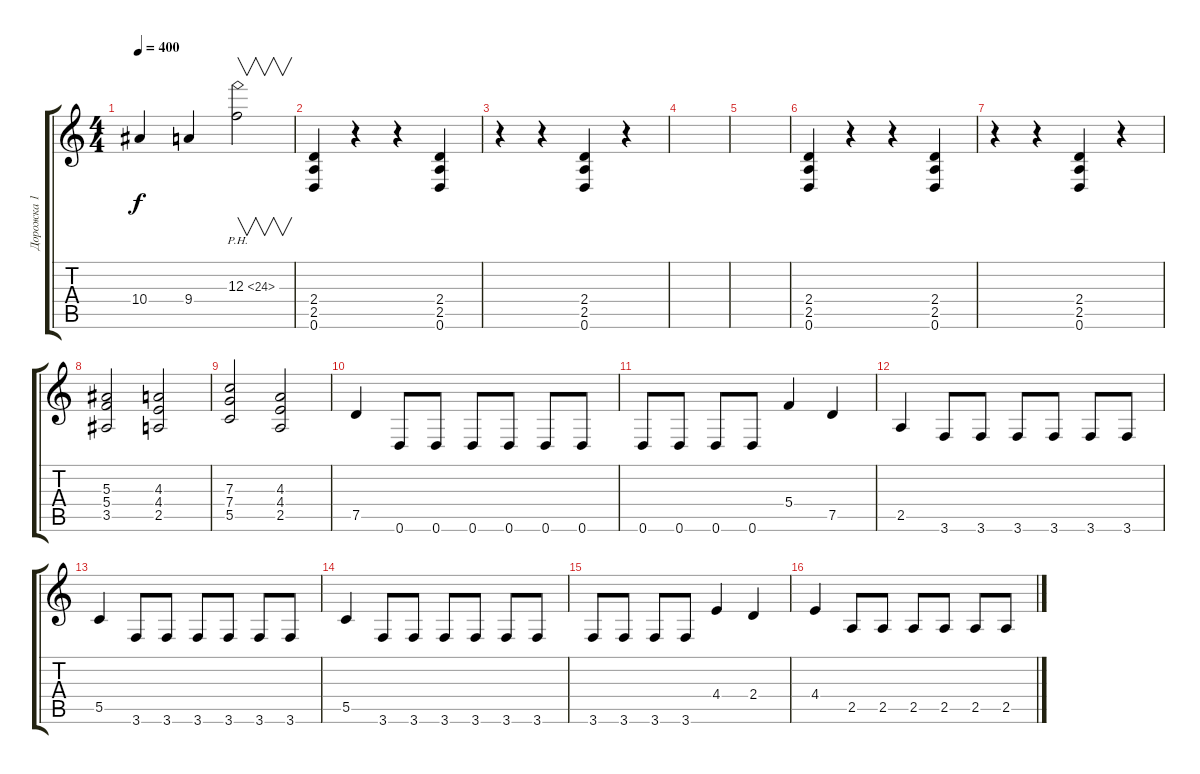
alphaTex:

\track ("Дорожка 1" "Дорожка 1") {instrument overdrivenguitar}
\staff {score tabs}
\tuning (D4 A3 F3 C3 G2 D2) {hide}
\ts (4 4)
\tempo 400
\clef g2
\ks c
10.4.4{dy f} 9.4.4 12.3{ph 12}.2{v} |
(2.4 2.5 0.6).4 r.4 r.4 (2.4 2.5 0.6).4 |
r.4 r.4 (2.4 2.5 0.6).4 r.4 |
|
|
(2.4 2.5 0.6).4 r.4 r.4 (2.4 2.5 0.6).4 |
r.4 r.4 (2.4 2.5 0.6).4 r.4 |
(5.3 5.4 3.5).2 (4.3 4.4 2.5).2 |
(7.3 7.4 5.5).2 (4.3 4.4 2.5).2 |
7.5.4 0.6.8 0.6.8 0.6.8 0.6.8 0.6.8 0.6.8 |
0.6.8 0.6.8 0.6.8 0.6.8 5.4.4 7.5.4 |
2.5.4 3.6.8 3.6.8 3.6.8 3.6.8 3.6.8 3.6.8 |
5.5.4 3.6.8 3.6.8 3.6.8 3.6.8 3.6.8 3.6.8 |
5.5.4 3.6.8 3.6.8 3.6.8 3.6.8 3.6.8 3.6.8 |
3.6.8 3.6.8 3.6.8 3.6.8 4.4.4 2.4.4 |
4.4.4 2.5.8 2.5.8 2.5.8 2.5.8 2.5.8 2.5.8
